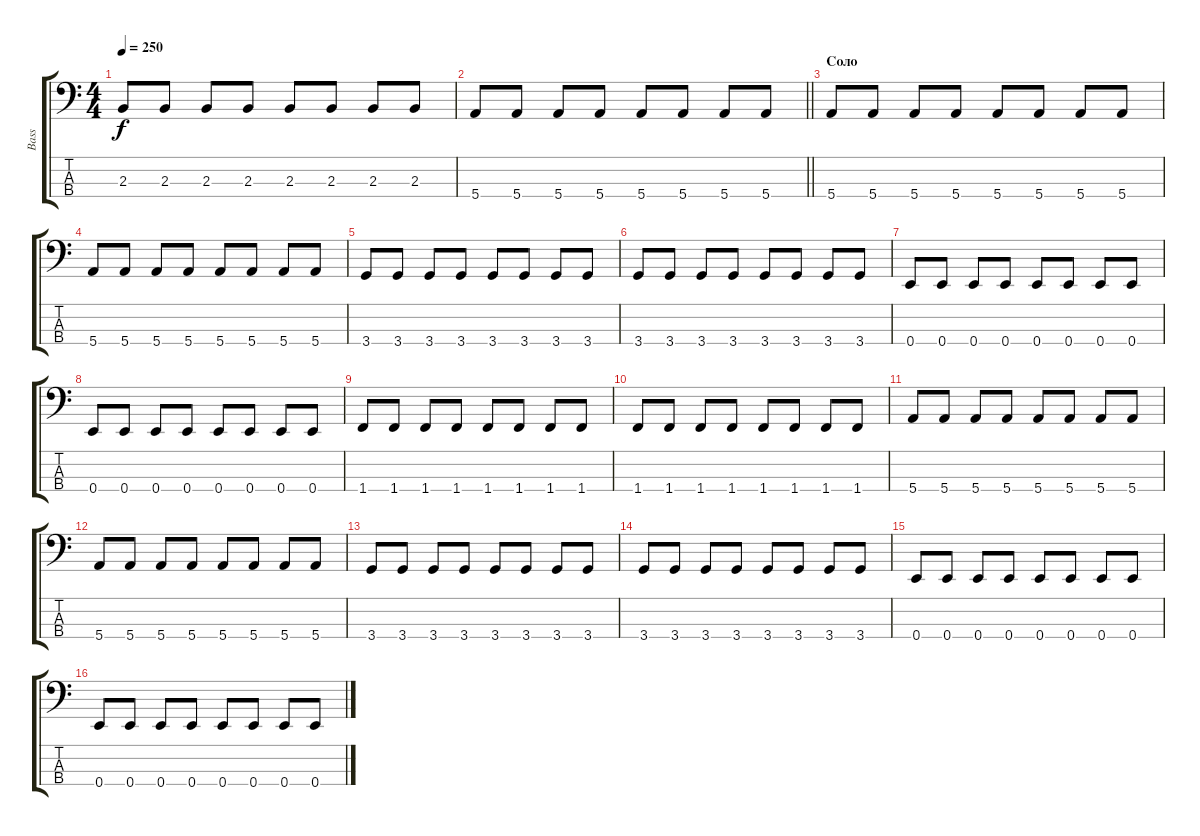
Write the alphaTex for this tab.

\track ("Bass" "Bass") {instrument electricbassfinger}
\staff {score tabs}
\tuning (G2 D2 A1 E1) {hide}
\ts (4 4)
\tempo 250
\clef f4
\ks c
2.3.8{dy f} 2.3.8 2.3.8 2.3.8 2.3.8 2.3.8 2.3.8 2.3.8 |
\barLineRight lightlight
5.4.8 5.4.8 5.4.8 5.4.8 5.4.8 5.4.8 5.4.8 5.4.8 |
\section ("" "Соло")
5.4.8 5.4.8 5.4.8 5.4.8 5.4.8 5.4.8 5.4.8 5.4.8 |
5.4.8 5.4.8 5.4.8 5.4.8 5.4.8 5.4.8 5.4.8 5.4.8 |
3.4.8 3.4.8 3.4.8 3.4.8 3.4.8 3.4.8 3.4.8 3.4.8 |
3.4.8 3.4.8 3.4.8 3.4.8 3.4.8 3.4.8 3.4.8 3.4.8 |
0.4.8 0.4.8 0.4.8 0.4.8 0.4.8 0.4.8 0.4.8 0.4.8 |
0.4.8 0.4.8 0.4.8 0.4.8 0.4.8 0.4.8 0.4.8 0.4.8 |
1.4.8 1.4.8 1.4.8 1.4.8 1.4.8 1.4.8 1.4.8 1.4.8 |
1.4.8 1.4.8 1.4.8 1.4.8 1.4.8 1.4.8 1.4.8 1.4.8 |
5.4.8 5.4.8 5.4.8 5.4.8 5.4.8 5.4.8 5.4.8 5.4.8 |
5.4.8 5.4.8 5.4.8 5.4.8 5.4.8 5.4.8 5.4.8 5.4.8 |
3.4.8 3.4.8 3.4.8 3.4.8 3.4.8 3.4.8 3.4.8 3.4.8 |
3.4.8 3.4.8 3.4.8 3.4.8 3.4.8 3.4.8 3.4.8 3.4.8 |
0.4.8 0.4.8 0.4.8 0.4.8 0.4.8 0.4.8 0.4.8 0.4.8 |
0.4.8 0.4.8 0.4.8 0.4.8 0.4.8 0.4.8 0.4.8 0.4.8
